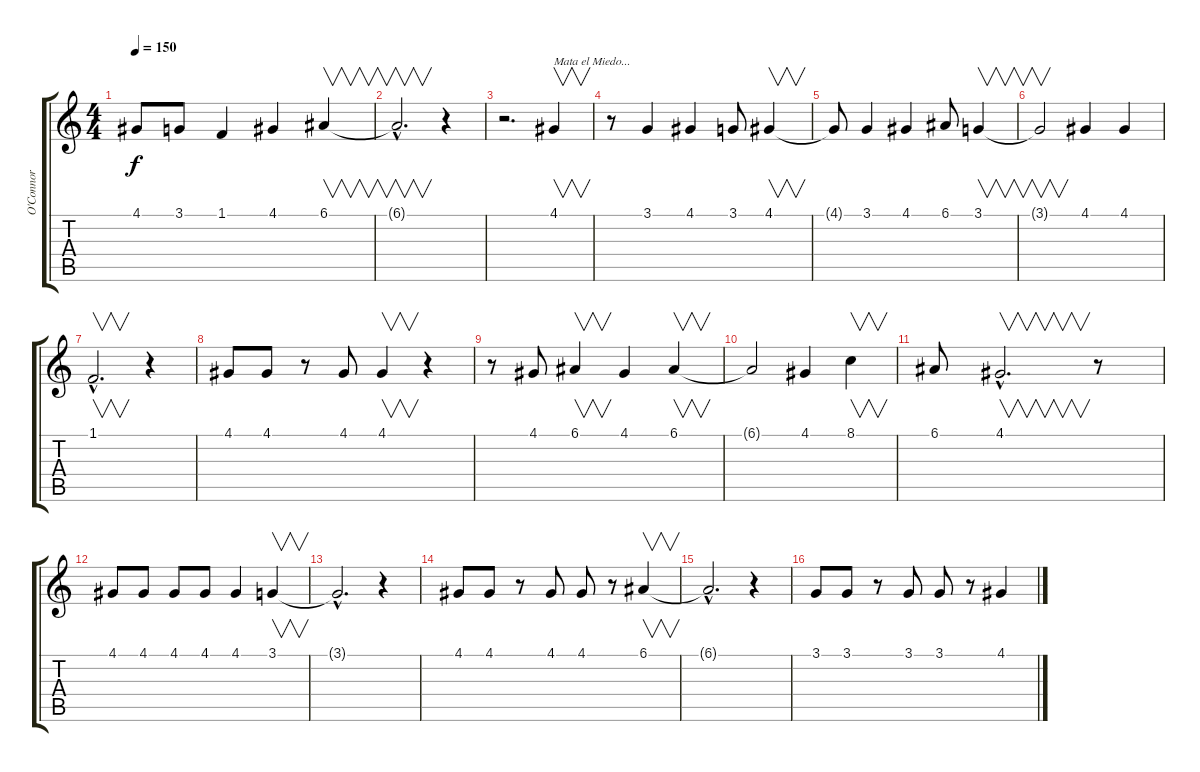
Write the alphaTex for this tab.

\track ("O'Connor" "O'Connor") {instrument cello}
\staff {score tabs}
\tuning (E4 B3 G3 D3 A2 E2) {hide}
\ts (4 4)
\tempo 150
\clef g2
\ks c
4.1{t}.8{dy f} 3.1.8 1.1.4 4.1.4 6.1.4{v} |
6.1{hac t}.2{v d} r.4 |
r.2{d} 4.1.4{v txt "Mata el Miedo..."} |
r.8 3.1.4 4.1.4 3.1.8 4.1.4{v} |
4.1{t}.8 3.1.4 4.1.4 6.1.8 3.1.4{v} |
3.1{t}.2{v} 4.1.4 4.1.4 |
1.1{hac}.2{v d} r.4 |
4.1.8 4.1.8 r.8 4.1.8 4.1.4{v} r.4 |
r.8 4.1.8 6.1.4{v} 4.1.4 6.1.4{v} |
6.1{t}.2 4.1.4 8.1.4{v} |
6.1.8 4.1{hac}.2{v d} r.8 |
4.1.8 4.1.8 4.1.8 4.1.8 4.1.4 3.1.4{v} |
3.1{hac t}.2{d} r.4 |
4.1.8 4.1.8 r.8 4.1.8 4.1.8 r.8 6.1.4{v} |
6.1{hac t}.2{d} r.4 |
3.1.8 3.1.8 r.8 3.1.8 3.1.8 r.8 4.1.4
